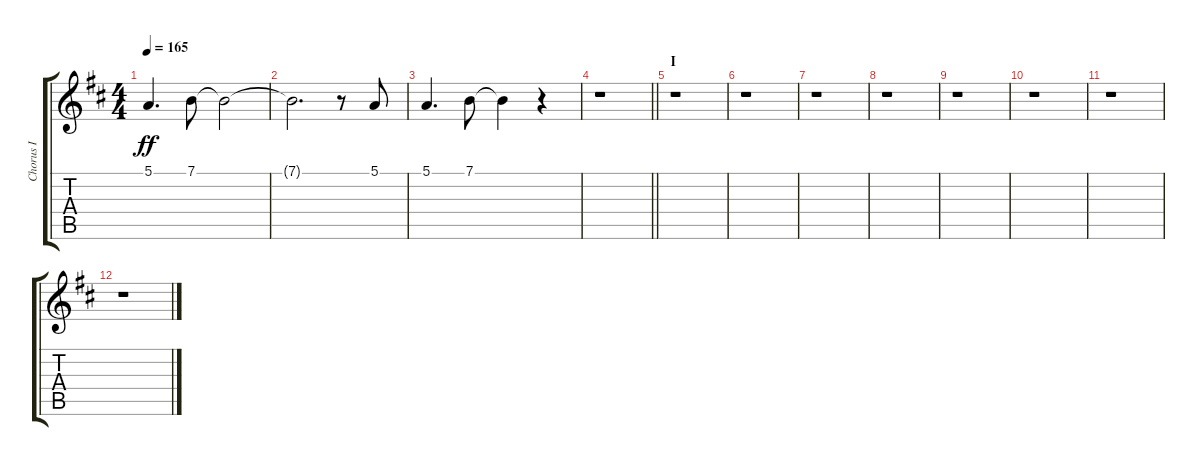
\track ("Chorus I" "Chorus I") {instrument voiceoohs}
\staff {score tabs}
\tuning (E4 B3 G3 D3 A2 E2) {hide}
\ts (4 4)
\tempo 165
\clef g2
\ks d
5.1.4{d dy ff} 7.1.8 7.1{t}.2 |
7.1{t}.2{d} r.8 5.1.8 |
5.1.4{d} 7.1.8 7.1{t}.4 r.4 |
\barLineRight lightlight
r.1 |
\section ("" "I")
r.1 |
r.1 |
r.1 |
r.1 |
r.1 |
r.1 |
r.1 |
r.1
